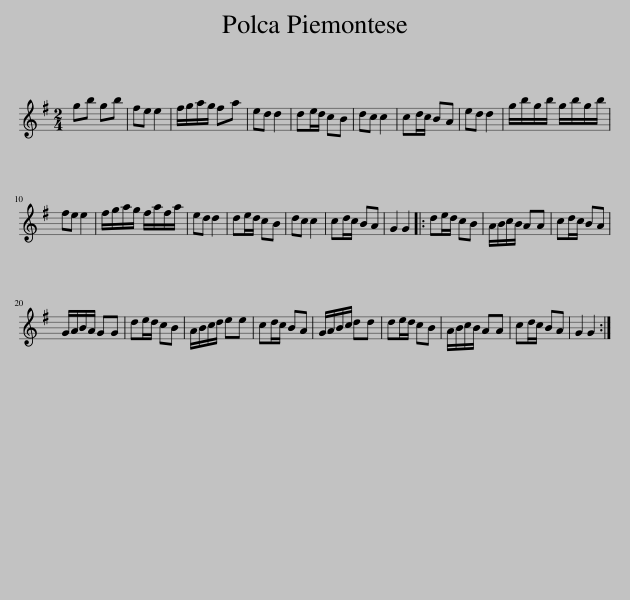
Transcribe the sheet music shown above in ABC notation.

X:1
L:1/8
M:2/4
I:linebreak $
K:G
V:1 treble
V:1
 gb gb | fe e2 | f/g/a/g/ fa | ed d2 | de/d/ cB | %5
 dc c2 | cd/c/ BA | ed d2 | g/b/g/b/ g/b/g/b/ |$ fe e2 | %10
 f/g/a/g/ f/a/f/a/ | ed d2 | de/d/ cB | dc c2 | cd/c/ BA | %15
 G2 G2 |: de/d/ cB | A/B/c/B/ AA | cd/c/ BA |$ G/A/B/A/ GG | %20
 de/d/ cB | A/B/c/d/ ee | cd/c/ BA | G/A/B/c/ dd | de/d/ cB | %25
 A/B/c/B/ AA | cd/c/ BA | G2 G2 :| %28
